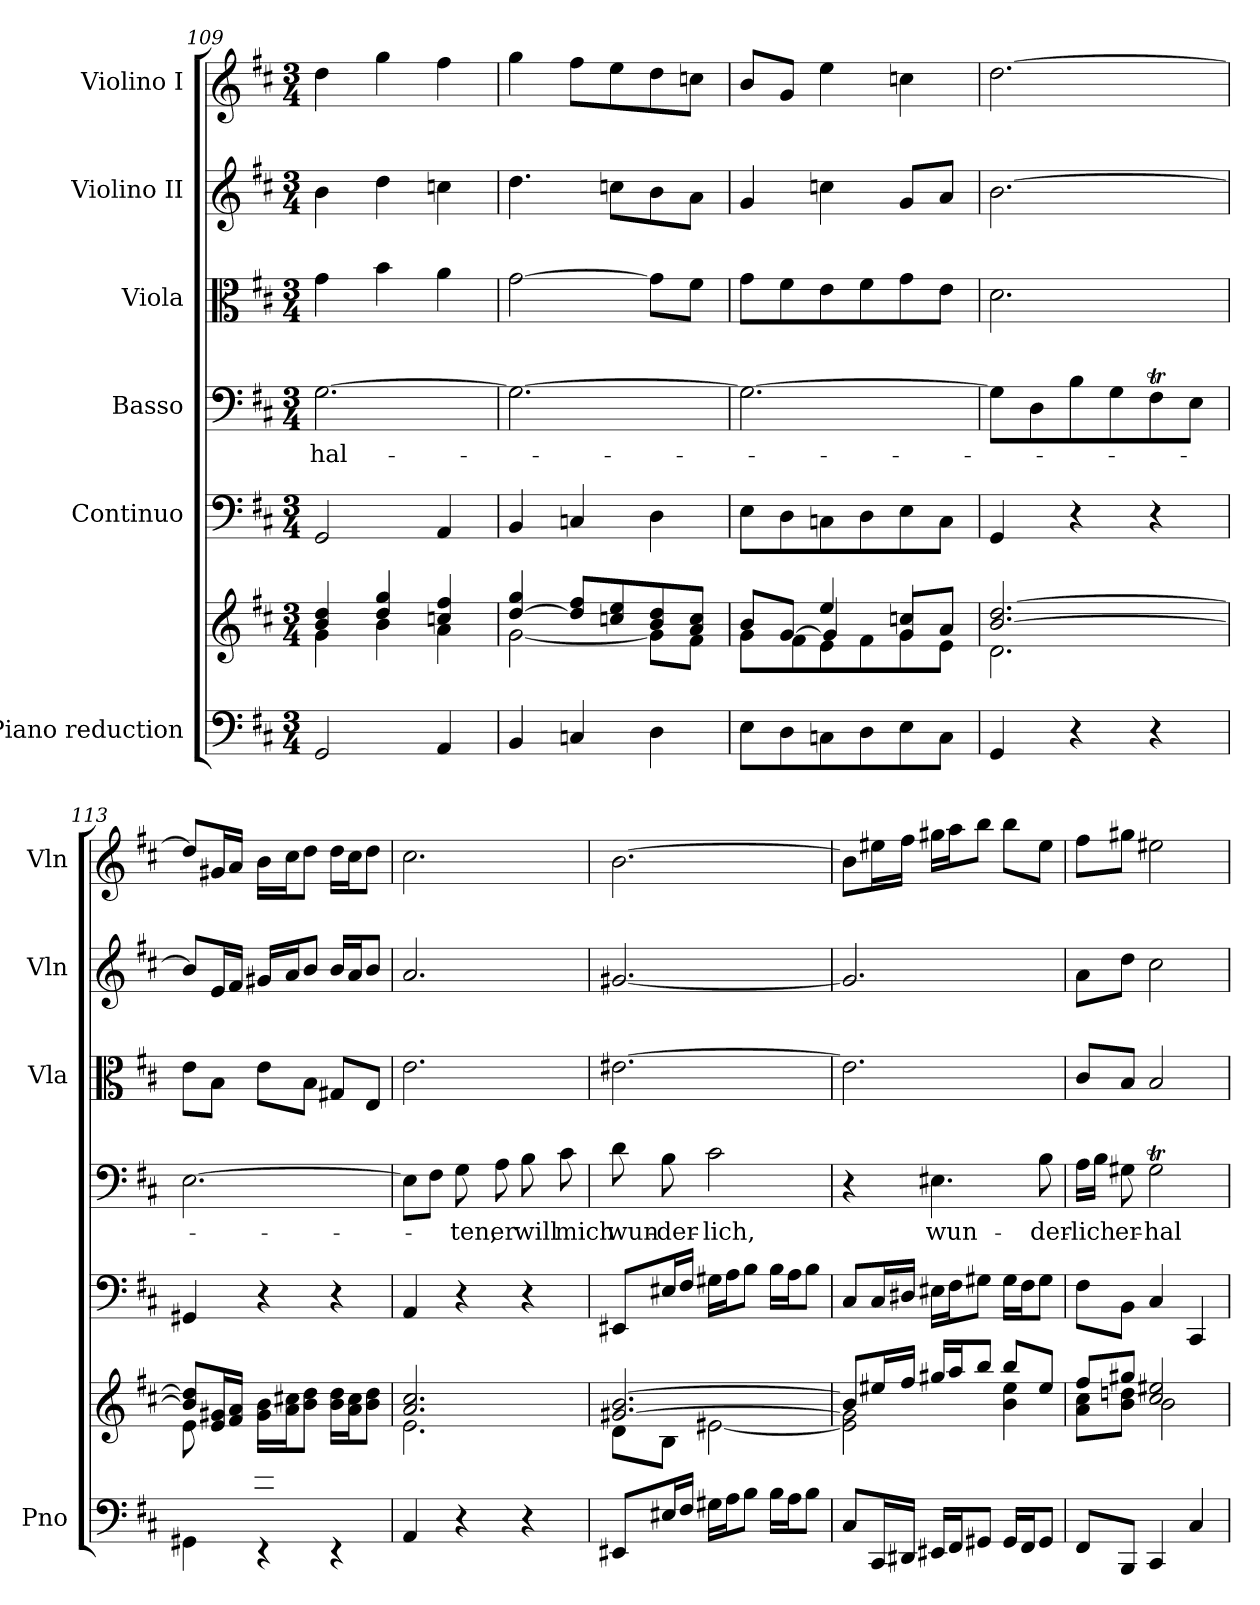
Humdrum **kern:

**kern	**kern	**kern	**kern	**text	**kern	**kern	**kern
*part6	*part6	*part5	*part4	*part4	*part3	*part2	*part1
*staff7	*staff6	*staff5	*staff4	*staff4	*staff3	*staff2	*staff1
*I"Piano reduction	*	*I"Continuo	*I"Basso	*	*I"Viola	*I"Violino II	*I"Violino I
*I'Pno	*	*	*	*	*I'Vla	*I'Vln	*I'Vln
*clefF4	*clefG2	*clefF4	*clefF4	*	*clefC3	*clefG2	*clefG2
*k[f#c#]	*k[f#c#]	*k[f#c#]	*k[f#c#]	*	*k[f#c#]	*k[f#c#]	*k[f#c#]
*M3/4	*M3/4	*M3/4	*M3/4	*	*M3/4	*M3/4	*M3/4
=109	=109	=109	=109	=109	=109	=109	=109
*	*^	*	*	*	*	*	*
!	!	!	!	!	!LO:LY:b	!	!	!
2GG/	4b/ 4dd/	4g\	2GG/	[2.G\	-hal-	4g\	4b\	4dd\
.	4dd/ 4gg/	4b\	.	.	.	4b\	4dd\	4gg\
4AA/	4ccn/ 4ff#/	4a\	4AA/	.	.	4a\	4ccn\	4ff#\
=110	=110	=110	=110	=110	=110	=110	=110	=110
4BB/	[4dd/ 4gg/	[2g\	4BB/	2.G\_	.	[2g\	4.dd\	4gg\
4Cn/	8dd/] 8ff#/L	.	4Cn/	.	.	.	.	8ff#\L
.	8ccn/ 8ee/	.	.	.	.	.	8ccn\L	8ee\
4D\	8b/ 8dd/	8g\L]	4D\	.	.	8g\L]	8b\	8dd\
.	8a/ 8cc/J	8f#\J	.	.	.	8f#\J	8a\J	8ccn\J
=111	=111	=111	=111	=111	=111	=111	=111	=111
*	*	*^	*	*	*	*	*	*
8E\L	8b/L	8g\L	4ryy	8E\L	2.G\_	.	8g\L	4g/	8b/L
8D\	[8g/J	8f#\	.	8D\	.	.	8f#\	.	8g/J
8Cn\	4ee/	8e\	4g/]	8Cn\	.	.	8e\	4ccn\	4ee\
8D\	.	8f#\	.	8D\	.	.	8f#\	.	.
8E\	4ccn/	8g\	8g/L	8E\	.	.	8g\	8g/L	4ccn\
8C\J	.	8e\J	8a/J	8C\J	.	.	8e\J	8a/J	.
*	*	*v	*v	*	*	*	*	*	*
=112	=112	=112	=112	=112	=112	=112	=112	=112
4GG/	[2.b/ [2.dd/	2.d\	4GG/	8G\L]	.	2.d\	[2.b\	[2.dd\
.	.	.	.	8D\	.	.	.	.
4r	.	.	4r	8B\	.	.	.	.
.	.	.	.	8G\	.	.	.	.
4r	.	.	4r	8F#t\	.	.	.	.
.	.	.	.	8E\J	.	.	.	.
!!LO:PB:g=z
=113	=113	=113	=113	=113	=113	=113	=113	=113
*^	*	*	*	*	*	*	*	*
8ryy	4GG#X\	8b/] 8dd/]L	8e\L	4GG#X/	[2.E\	.	8e\L	8b/L]	8dd/L]
8B/	.	16e/ 16g#X/L	2ryy	.	.	.	8B\J	16e/L	16g#X/L
.	.	16f#/ 16a/JJ	.	.	.	.	.	16f#/JJ	16a/JJ
8e/	4r	16g#\ 16b\LL	.	4r	.	.	8e\L	16g#X/LL	16b\LL
.	.	16a\ 16cc#X\J	.	.	.	.	.	16a/J	16cc#\J
8B/	.	8b\ 8dd\J	.	.	.	.	8B\J	8b/J	8dd\J
8G#X/	4r	16b\ 16dd\LL	.	4r	.	.	8G#X/L	16b/LL	16dd\LL
.	.	16a\ 16cc#\J	.	.	.	.	.	16a/J	16cc#\J
8E/J	.	8b\ 8dd\J	8ryy	.	.	.	8E/J	8b/J	8dd\J
*v	*v	*	*	*	*	*	*	*	*
=114	=114	=114	=114	=114	=114	=114	=114	=114
4AA/	2.a/ 2.cc#/	2.e\	4AA/	8E\L]	.	2.e\	2.a/	2.cc#\
.	.	.	.	8F#\J	.	.	.	.
!	!	!	!	!	!LO:LY:b	!	!	!
4r	.	.	4r	8G\	-ten,	.	.	.
!	!	!	!	!	!LO:LY:b	!	!	!
.	.	.	.	8A\	er	.	.	.
!	!	!	!	!	!LO:LY:b	!	!	!
4r	.	.	4r	8B\	will	.	.	.
!	!	!	!	!	!LO:LY:b	!	!	!
.	.	.	.	8c#\	mich	.	.	.
=115	=115	=115	=115	=115	=115	=115	=115	=115
!	!	!	!	!	!LO:LY:b	!	!	!
8EE#X/L	[2.g#X/ [2.b/	8d\L	8EE#X/L	8d\	wun-	[2.e#X\	[2.g#X/	[2.b\
!	!	!	!	!	!LO:LY:b	!	!	!
16E#X/L	.	8B\J	16E#X/L	8B\	-der-	.	.	.
16F#/JJ	.	.	16F#/JJ	.	.	.	.	.
!	!	!	!	!	!LO:LY:b	!	!	!
16G#X\LL	.	[2e#X\	16G#X\LL	2c#\	-lich,	.	.	.
16A\J	.	.	16A\J	.	.	.	.	.
8B\J	.	.	8B\J	.	.	.	.	.
16B\LL	.	.	16B\LL	.	.	.	.	.
16A\J	.	.	16A\J	.	.	.	.	.
8B\J	.	.	8B\J	.	.	.	.	.
=116	=116	=116	=116	=116	=116	=116	=116	=116
8C#/L	8b/L]	2e#\] 2g#\]	8C#/L	4r	.	2.e#\]	2.g#/]	8b\L]
16CC#/L	16ee#X/L	.	16C#/L	.	.	.	.	16ee#X\L
16DD#X/JJ	16ff#/JJ	.	16D#X/JJ	.	.	.	.	16ff#\JJ
!	!	!	!	!	!LO:LY:b	!	!	!
16EE#X/LL	16gg#X/LL	.	16E#X\LL	4.E#X\	wun-	.	.	16gg#X\LL
16FF#/J	16aa/J	.	16F#\J	.	.	.	.	16aa\J
8GG#X/J	8bb/J	.	8G#X\J	.	.	.	.	8bb\J
16GG#/LL	8bb/L	4b\ 4ee#\	16G#\LL	.	.	.	.	8bb\L
16FF#/J	.	.	16F#\J	.	.	.	.	.
!	!	!	!	!	!LO:LY:b	!	!	!
8GG#/J	8ee#/J	.	8G#\J	8B\	-der-	.	.	8ee#\J
=117	=117	=117	=117	=117	=117	=117	=117	=117
!	!	!	!	!	!LO:LY:b	!	!	!
8FF#/L	8ff#/L	8a\ 8cc#\L	8F#\L	16A\LL	-lich	8c#/L	8a\L	8ff#\L
.	.	.	.	16B\JJ	.	.	.	.
!	!	!	!	!	!LO:LY:b	!	!	!
8BBB/J	8gg#X/J	8b\ 8ddn\J	8BB\J	8G#X\	er-	8B/J	8dd\J	8gg#X\J
!	!	!	!	!	!LO:LY:b	!	!	!
4CC#/	2cc#/ 2ee#X/	2b\	4C#/	2G#t\	-hal-	2B/	2cc#\	2ee#X\
4C#/	.	.	4CC#/	.	.	.	.	.
*	*v	*v	*	*	*	*	*	*
=	=	=	=	=	=	=	=
*-	*-	*-	*-	*-	*-	*-	*-
